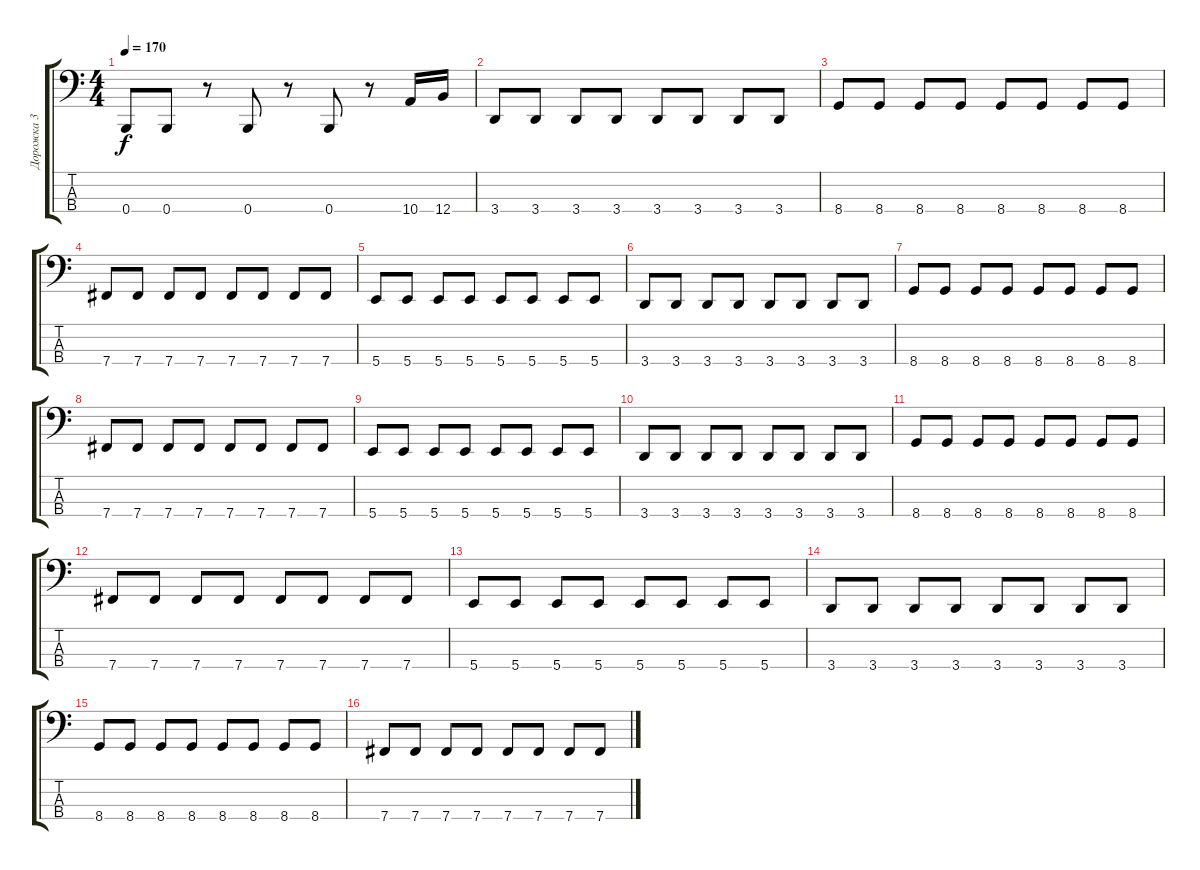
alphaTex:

\track ("Дорожка 3" "Дорожка 3") {instrument electricbasspick}
\staff {score tabs}
\tuning (G2 D2 A1 B0) {hide}
\ts (4 4)
\tempo 170
\clef f4
\ks c
0.4.8{dy f} 0.4.8 r.8 0.4.8 r.8 0.4.8 r.8 10.4.16 12.4.16 |
3.4.8 3.4.8 3.4.8 3.4.8 3.4.8 3.4.8 3.4.8 3.4.8 |
8.4.8 8.4.8 8.4.8 8.4.8 8.4.8 8.4.8 8.4.8 8.4.8 |
7.4.8 7.4.8 7.4.8 7.4.8 7.4.8 7.4.8 7.4.8 7.4.8 |
5.4.8 5.4.8 5.4.8 5.4.8 5.4.8 5.4.8 5.4.8 5.4.8 |
3.4.8 3.4.8 3.4.8 3.4.8 3.4.8 3.4.8 3.4.8 3.4.8 |
8.4.8 8.4.8 8.4.8 8.4.8 8.4.8 8.4.8 8.4.8 8.4.8 |
7.4.8 7.4.8 7.4.8 7.4.8 7.4.8 7.4.8 7.4.8 7.4.8 |
5.4.8 5.4.8 5.4.8 5.4.8 5.4.8 5.4.8 5.4.8 5.4.8 |
3.4.8 3.4.8 3.4.8 3.4.8 3.4.8 3.4.8 3.4.8 3.4.8 |
8.4.8 8.4.8 8.4.8 8.4.8 8.4.8 8.4.8 8.4.8 8.4.8 |
7.4.8 7.4.8 7.4.8 7.4.8 7.4.8 7.4.8 7.4.8 7.4.8 |
5.4.8 5.4.8 5.4.8 5.4.8 5.4.8 5.4.8 5.4.8 5.4.8 |
3.4.8 3.4.8 3.4.8 3.4.8 3.4.8 3.4.8 3.4.8 3.4.8 |
8.4.8 8.4.8 8.4.8 8.4.8 8.4.8 8.4.8 8.4.8 8.4.8 |
7.4.8 7.4.8 7.4.8 7.4.8 7.4.8 7.4.8 7.4.8 7.4.8
